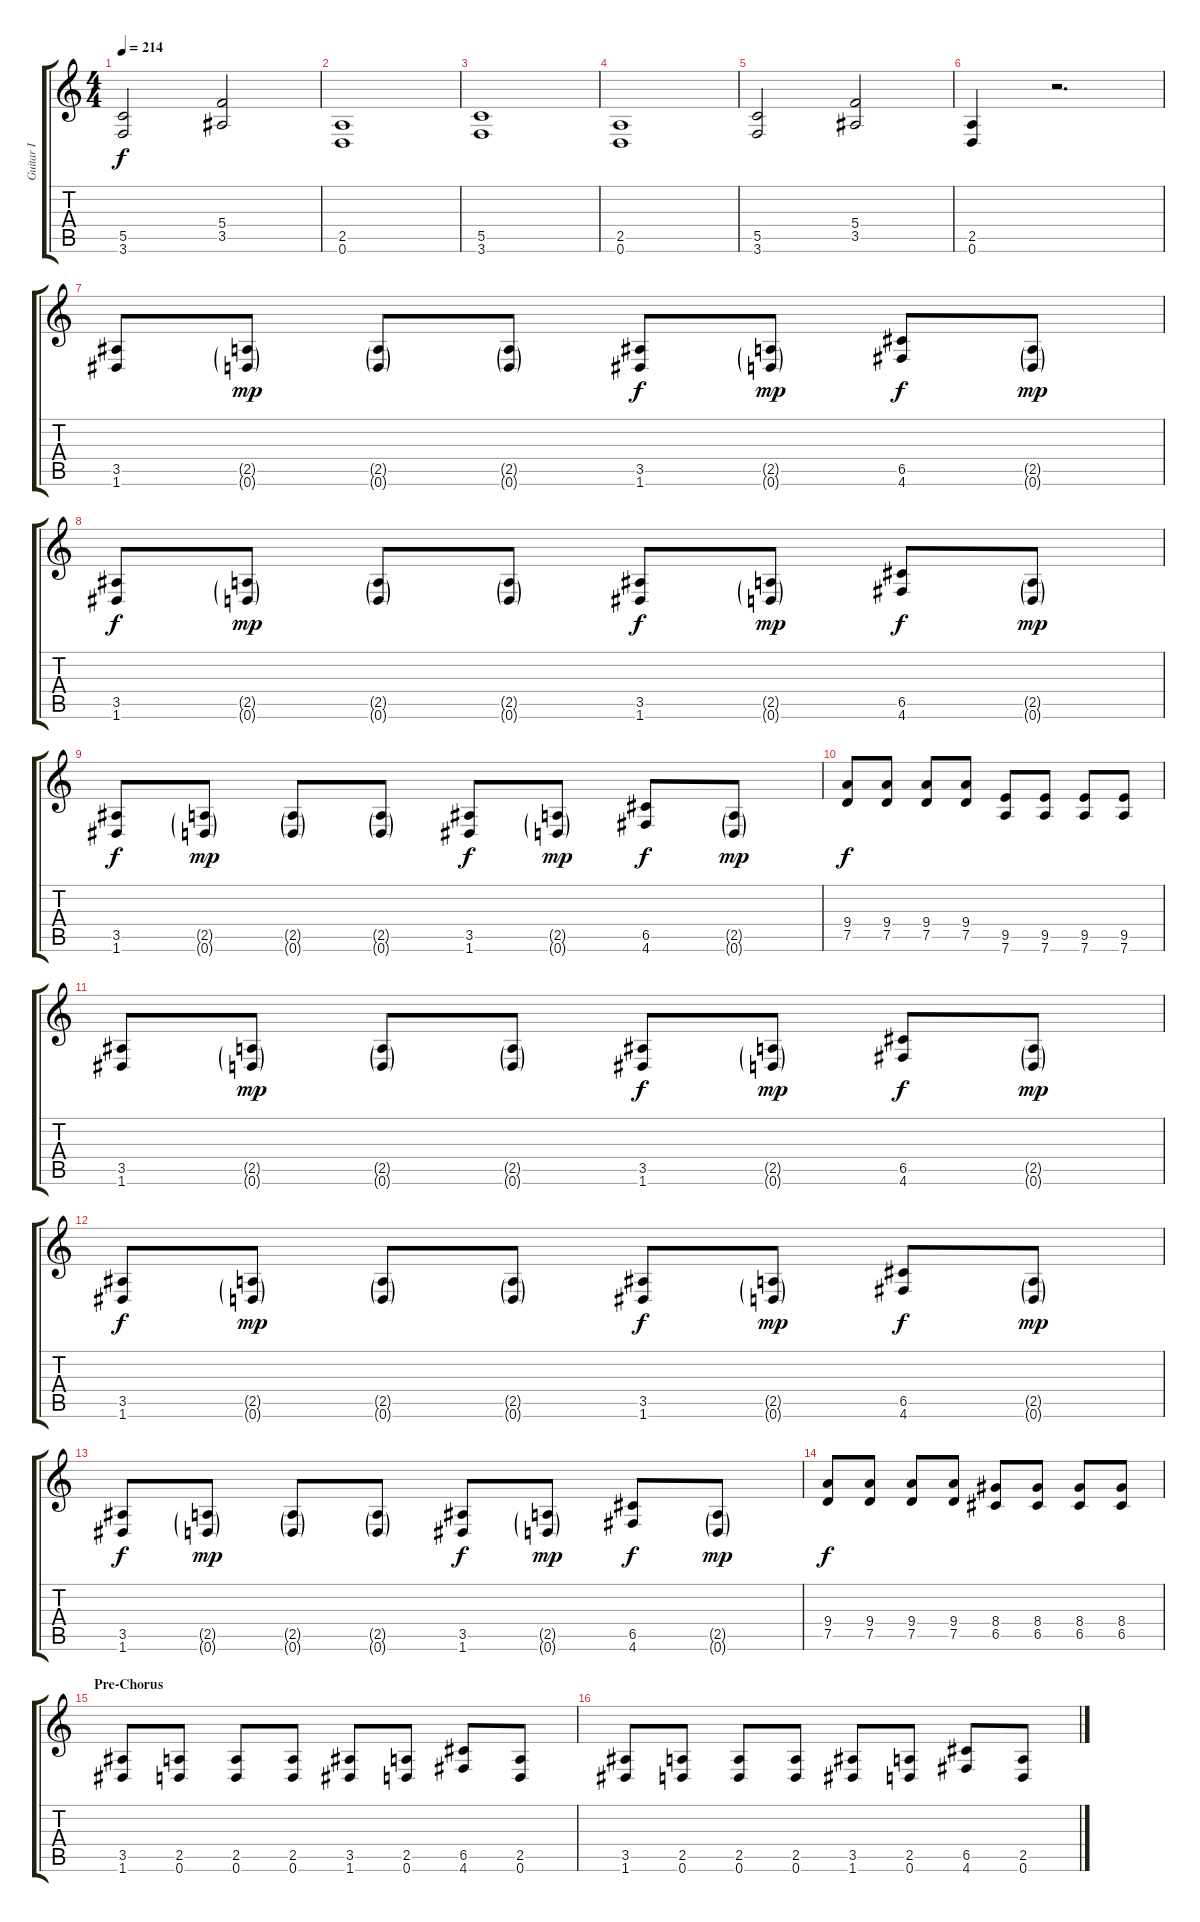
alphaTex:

\track ("Guitar I" "Guitar I") {instrument distortionguitar}
\staff {score tabs}
\tuning (D4 A3 F3 C3 G2 D2) {hide}
\ts (4 4)
\tempo 214
\clef g2
\ks c
(5.5 3.6).2{dy f} (5.4 3.5).2 |
(2.5 0.6).1 |
(5.5 3.6).1 |
(2.5 0.6).1 |
(5.5 3.6).2 (5.4 3.5).2 |
(2.5 0.6).4 r.2{d} |
(3.5 1.6).8 (2.5{g} 0.6{g}).8{dy mp} (2.5{g} 0.6{g}).8 (2.5{g} 0.6{g}).8 (3.5 1.6).8{dy f} (2.5{g} 0.6{g}).8{dy mp} (6.5 4.6).8{dy f} (2.5{g} 0.6{g}).8{dy mp} |
(3.5 1.6).8{dy f} (2.5{g} 0.6{g}).8{dy mp} (2.5{g} 0.6{g}).8 (2.5{g} 0.6{g}).8 (3.5 1.6).8{dy f} (2.5{g} 0.6{g}).8{dy mp} (6.5 4.6).8{dy f} (2.5{g} 0.6{g}).8{dy mp} |
(3.5 1.6).8{dy f} (2.5{g} 0.6{g}).8{dy mp} (2.5{g} 0.6{g}).8 (2.5{g} 0.6{g}).8 (3.5 1.6).8{dy f} (2.5{g} 0.6{g}).8{dy mp} (6.5 4.6).8{dy f} (2.5{g} 0.6{g}).8{dy mp} |
(9.4 7.5).8{dy f} (9.4 7.5).8 (9.4 7.5).8 (9.4 7.5).8 (9.5 7.6).8 (9.5 7.6).8 (9.5 7.6).8 (9.5 7.6).8 |
(3.5 1.6).8 (2.5{g} 0.6{g}).8{dy mp} (2.5{g} 0.6{g}).8 (2.5{g} 0.6{g}).8 (3.5 1.6).8{dy f} (2.5{g} 0.6{g}).8{dy mp} (6.5 4.6).8{dy f} (2.5{g} 0.6{g}).8{dy mp} |
(3.5 1.6).8{dy f} (2.5{g} 0.6{g}).8{dy mp} (2.5{g} 0.6{g}).8 (2.5{g} 0.6{g}).8 (3.5 1.6).8{dy f} (2.5{g} 0.6{g}).8{dy mp} (6.5 4.6).8{dy f} (2.5{g} 0.6{g}).8{dy mp} |
(3.5 1.6).8{dy f} (2.5{g} 0.6{g}).8{dy mp} (2.5{g} 0.6{g}).8 (2.5{g} 0.6{g}).8 (3.5 1.6).8{dy f} (2.5{g} 0.6{g}).8{dy mp} (6.5 4.6).8{dy f} (2.5{g} 0.6{g}).8{dy mp} |
(9.4 7.5).8{dy f} (9.4 7.5).8 (9.4 7.5).8 (9.4 7.5).8 (8.4 6.5).8 (8.4 6.5).8 (8.4 6.5).8 (8.4 6.5).8 |
\section ("" "Pre-Chorus")
(3.5 1.6).8 (2.5 0.6).8 (2.5 0.6).8 (2.5 0.6).8 (3.5 1.6).8 (2.5 0.6).8 (6.5 4.6).8 (2.5 0.6).8 |
(3.5 1.6).8 (2.5 0.6).8 (2.5 0.6).8 (2.5 0.6).8 (3.5 1.6).8 (2.5 0.6).8 (6.5 4.6).8 (2.5 0.6).8
